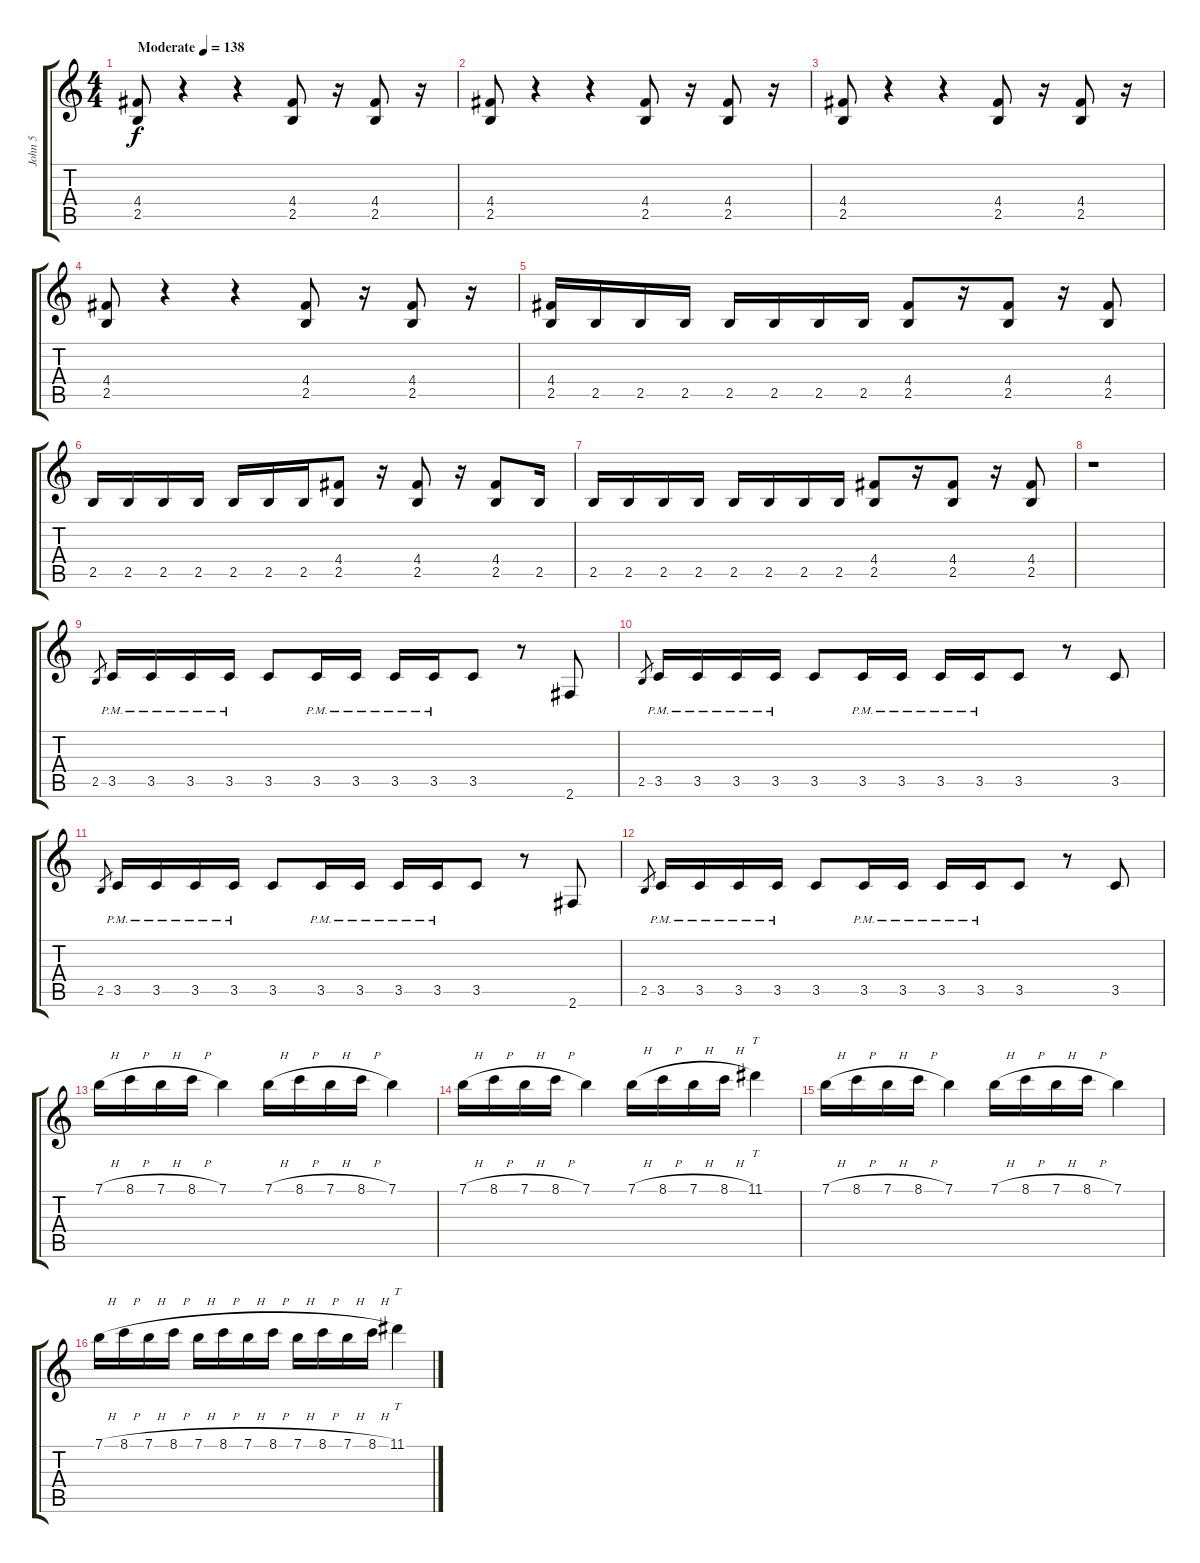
\track ("John 5" "John 5") {instrument distortionguitar}
\staff {score tabs}
\tuning (E4 B3 G3 D3 A2 E2) {hide}
\ts (4 4)
\tempo (138 "Moderate")
\clef g2
\ks c
(4.4 2.5).8{dy f instrument distortionguitar} r.4 r.4 (4.4 2.5).8 r.16 (4.4 2.5).8 r.16 |
(4.4 2.5).8 r.4 r.4 (4.4 2.5).8 r.16 (4.4 2.5).8 r.16 |
(4.4 2.5).8 r.4 r.4 (4.4 2.5).8 r.16 (4.4 2.5).8 r.16 |
(4.4 2.5).8 r.4 r.4 (4.4 2.5).8 r.16 (4.4 2.5).8 r.16 |
(4.4 2.5).16 2.5.16 2.5.16 2.5.16 2.5.16 2.5.16 2.5.16 2.5.16 (4.4 2.5).8 r.16 (4.4 2.5).8 r.16 (4.4 2.5).8 |
2.5.16 2.5.16 2.5.16 2.5.16 2.5.16 2.5.16 2.5.16 (4.4 2.5).8 r.16 (4.4 2.5).8 r.16 (4.4 2.5).8 2.5.16 |
2.5.16 2.5.16 2.5.16 2.5.16 2.5.16 2.5.16 2.5.16 2.5.16 (4.4 2.5).8 r.16 (4.4 2.5).8 r.16 (4.4 2.5).8 |
r.1 |
2.5.8{gr} 3.5{pm}.16 3.5{pm}.16 3.5{pm}.16 3.5{pm}.16 3.5.8 3.5{pm}.16 3.5{pm}.16 3.5{pm}.16 3.5{pm}.16 3.5.8 r.8 2.6.8 |
2.5.8{gr} 3.5{pm}.16 3.5{pm}.16 3.5{pm}.16 3.5{pm}.16 3.5.8 3.5{pm}.16 3.5{pm}.16 3.5{pm}.16 3.5{pm}.16 3.5.8 r.8 3.5.8 |
2.5.8{gr} 3.5{pm}.16 3.5{pm}.16 3.5{pm}.16 3.5{pm}.16 3.5.8 3.5{pm}.16 3.5{pm}.16 3.5{pm}.16 3.5{pm}.16 3.5.8 r.8 2.6.8 |
2.5.8{gr} 3.5{pm}.16 3.5{pm}.16 3.5{pm}.16 3.5{pm}.16 3.5.8 3.5{pm}.16 3.5{pm}.16 3.5{pm}.16 3.5{pm}.16 3.5.8 r.8 3.5.8 |
7.1{h}.16 8.1{h}.16 7.1{h}.16 8.1{h}.16 7.1.4 7.1{h}.16 8.1{h}.16 7.1{h}.16 8.1{h}.16 7.1.4 |
7.1{h}.16 8.1{h}.16 7.1{h}.16 8.1{h}.16 7.1.4 7.1{h}.16 8.1{h}.16 7.1{h}.16 8.1{h}.16 11.1.4{tt} |
7.1{h}.16 8.1{h}.16 7.1{h}.16 8.1{h}.16 7.1.4 7.1{h}.16 8.1{h}.16 7.1{h}.16 8.1{h}.16 7.1.4 |
7.1{h}.16 8.1{h}.16 7.1{h}.16 8.1{h}.16 7.1{h}.16 8.1{h}.16 7.1{h}.16 8.1{h}.16 7.1{h}.16 8.1{h}.16 7.1{h}.16 8.1{h}.16 11.1.4{tt}
